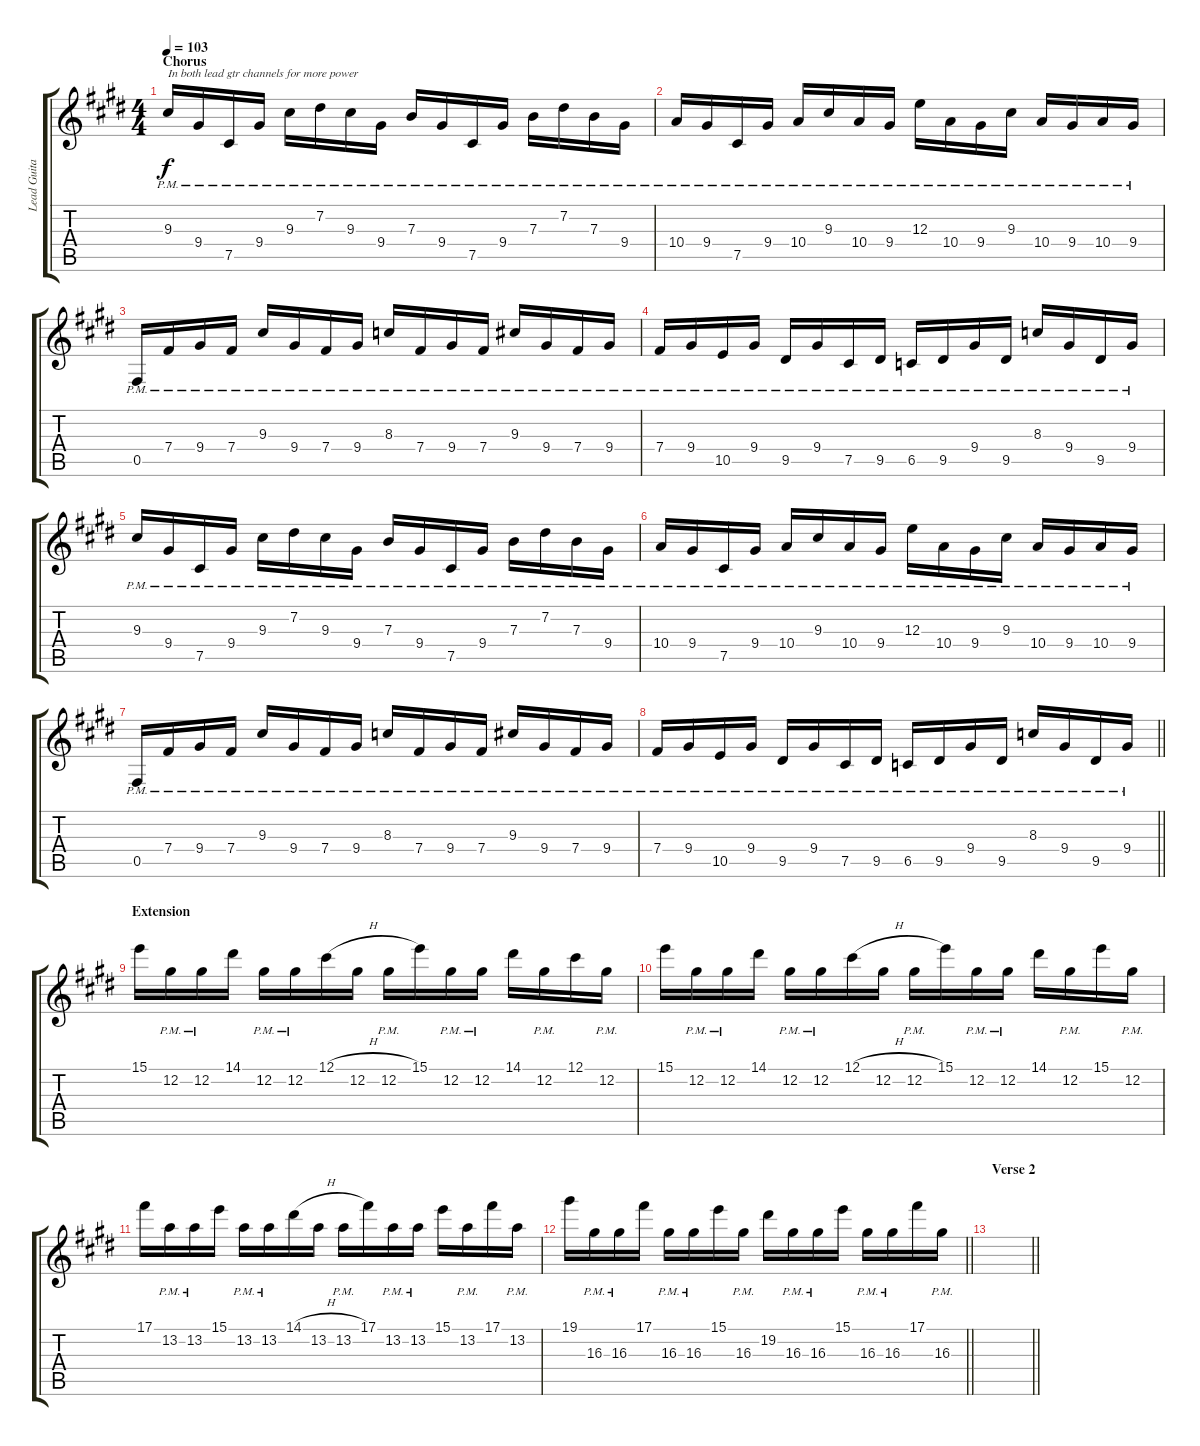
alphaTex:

\track ("Lead Guitar" "Lead Guita") {instrument distortionguitar}
\staff {score tabs}
\tuning (Db4 Ab3 E3 B2 Gb2 Db2) {hide}
\ts (4 4)
\section ("" "Chorus")
\tempo 103
\clef g2
\ks c#minor
9.3{pm}.16{txt "In both lead gtr channels for more power" dy f} 9.4{pm}.16 7.5{pm}.16 9.4{pm}.16 9.3{pm}.16 7.2{pm}.16 9.3{pm}.16 9.4{pm}.16 7.3{pm}.16 9.4{pm}.16 7.5{pm}.16 9.4{pm}.16 7.3{pm}.16 7.2{pm}.16 7.3{pm}.16 9.4{pm}.16 |
10.4{pm}.16 9.4{pm}.16 7.5{pm}.16 9.4{pm}.16 10.4{pm}.16 9.3{pm}.16 10.4{pm}.16 9.4{pm}.16 12.3{pm}.16 10.4{pm}.16 9.4{pm}.16 9.3{pm}.16 10.4{pm}.16 9.4{pm}.16 10.4{pm}.16 9.4{pm}.16 |
0.5{pm}.16 7.4{pm}.16 9.4{pm}.16 7.4{pm}.16 9.3{pm}.16 9.4{pm}.16 7.4{pm}.16 9.4{pm}.16 8.3{pm}.16 7.4{pm}.16 9.4{pm}.16 7.4{pm}.16 9.3{pm}.16 9.4{pm}.16 7.4{pm}.16 9.4{pm}.16 |
7.4{pm}.16 9.4{pm}.16 10.5{pm}.16 9.4{pm}.16 9.5{pm}.16 9.4{pm}.16 7.5{pm}.16 9.5{pm}.16 6.5{pm}.16 9.5{pm}.16 9.4{pm}.16 9.5{pm}.16 8.3{pm}.16 9.4{pm}.16 9.5{pm}.16 9.4{pm}.16 |
9.3{pm}.16 9.4{pm}.16 7.5{pm}.16 9.4{pm}.16 9.3{pm}.16 7.2{pm}.16 9.3{pm}.16 9.4{pm}.16 7.3{pm}.16 9.4{pm}.16 7.5{pm}.16 9.4{pm}.16 7.3{pm}.16 7.2{pm}.16 7.3{pm}.16 9.4{pm}.16 |
10.4{pm}.16 9.4{pm}.16 7.5{pm}.16 9.4{pm}.16 10.4{pm}.16 9.3{pm}.16 10.4{pm}.16 9.4{pm}.16 12.3{pm}.16 10.4{pm}.16 9.4{pm}.16 9.3{pm}.16 10.4{pm}.16 9.4{pm}.16 10.4{pm}.16 9.4{pm}.16 |
0.5{pm}.16 7.4{pm}.16 9.4{pm}.16 7.4{pm}.16 9.3{pm}.16 9.4{pm}.16 7.4{pm}.16 9.4{pm}.16 8.3{pm}.16 7.4{pm}.16 9.4{pm}.16 7.4{pm}.16 9.3{pm}.16 9.4{pm}.16 7.4{pm}.16 9.4{pm}.16 |
\barLineRight lightlight
7.4{pm}.16 9.4{pm}.16 10.5{pm}.16 9.4{pm}.16 9.5{pm}.16 9.4{pm}.16 7.5{pm}.16 9.5{pm}.16 6.5{pm}.16 9.5{pm}.16 9.4{pm}.16 9.5{pm}.16 8.3{pm}.16 9.4{pm}.16 9.5{pm}.16 9.4{pm}.16 |
\section ("" "Extension")
15.1.16{balance 0} 12.2{pm}.16 12.2{pm}.16 14.1.16 12.2{pm}.16 12.2{pm}.16 12.1{h}.16 12.2.16 12.2{pm}.16 15.1.16 12.2{pm}.16 12.2{pm}.16 14.1.16 12.2{pm}.16 12.1.16 12.2{pm}.16 |
15.1.16 12.2{pm}.16 12.2{pm}.16 14.1.16 12.2{pm}.16 12.2{pm}.16 12.1{h}.16 12.2.16 12.2{pm}.16 15.1.16 12.2{pm}.16 12.2{pm}.16 14.1.16 12.2{pm}.16 15.1.16 12.2{pm}.16 |
17.1.16 13.2{pm}.16 13.2{pm}.16 15.1.16 13.2{pm}.16 13.2{pm}.16 14.1{h}.16 13.2.16 13.2{pm}.16 17.1.16 13.2{pm}.16 13.2{pm}.16 15.1.16 13.2{pm}.16 17.1.16 13.2{pm}.16 |
\barLineRight lightlight
19.1.16 16.3{pm}.16 16.3{pm}.16 17.1.16 16.3{pm}.16 16.3{pm}.16 15.1.16 16.3{pm}.16 19.2.16 16.3{pm}.16 16.3{pm}.16 15.1.16 16.3{pm}.16 16.3{pm}.16 17.1.16 16.3{pm}.16 |
\section ("" "Verse 2")
\barLineRight lightlight
